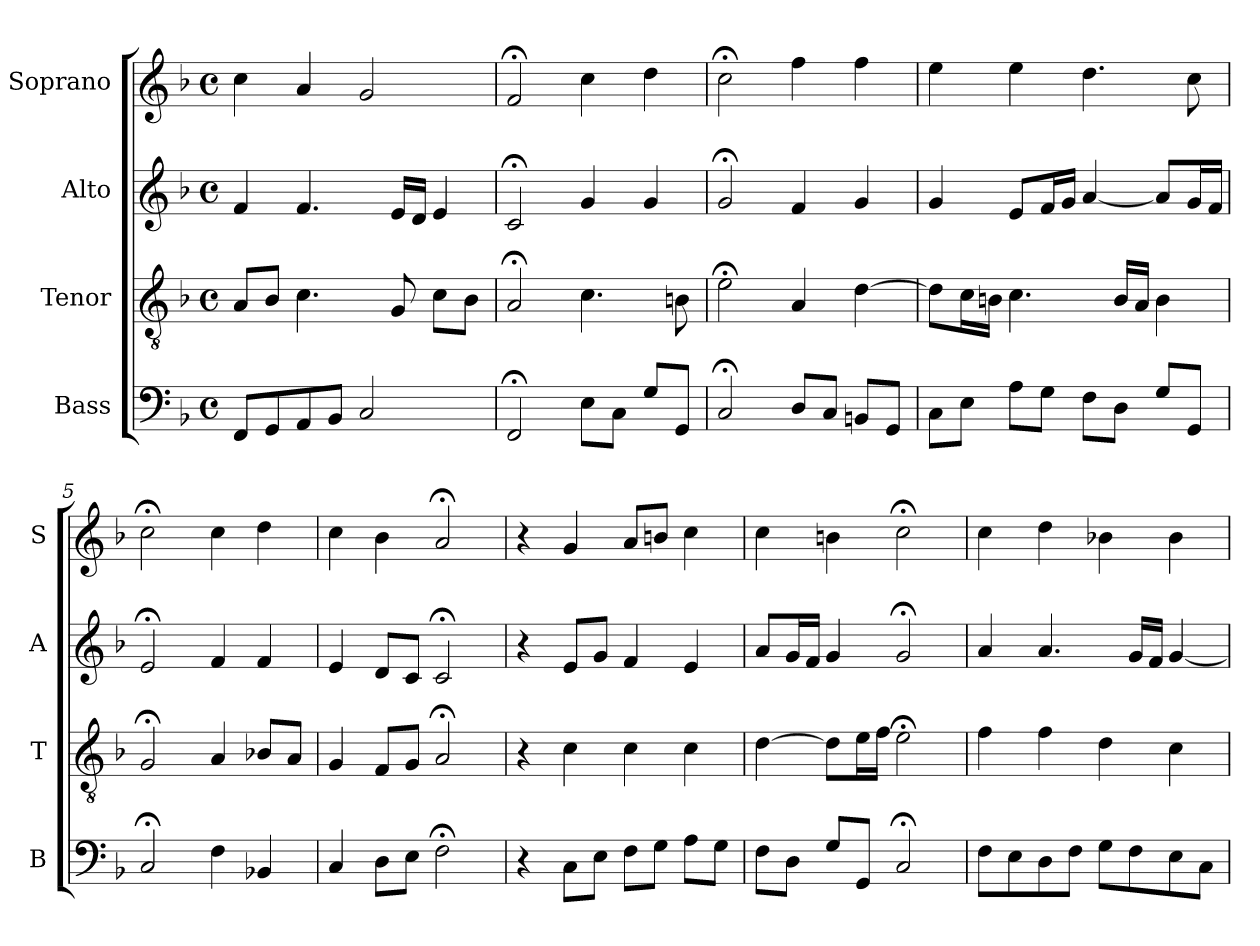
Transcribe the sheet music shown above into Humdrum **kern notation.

**kern	**kern	**kern	**kern
*part4	*part3	*part2	*part1
*staff4	*staff3	*staff2	*staff1
*I"Bass	*I"Tenor	*I"Alto	*I"Soprano
*I'B	*I'T	*I'A	*I'S
*clefF4	*clefGv2	*clefG2	*clefG2
*k[b-]	*k[b-]	*k[b-]	*k[b-]
*F:	*F:	*F:	*F:
*M4/4	*M4/4	*M4/4	*M4/4
*met(c)	*met(c)	*met(c)	*met(c)
*MM100	*MM100	*MM100	*MM100
=1	=1	=1	=1
8FFL	8AL	4f	4cc
8GG	8B-J	.	.
8AA	4.c	4.f	4a
8BB-J	.	.	.
2C	.	.	2g
.	8G	16eLL	.
.	.	16dJJ	.
.	8cL	4e	.
.	8B-J	.	.
=2	=2	=2	=2
2FF;<	2A;<i	2c;<	2f;<i
8EL	4.ci	4g	4cci
8CJ	.	.	.
8GL	.	4g	4dd
8GGJ	8Bn	.	.
=3	=3	=3	=3
2C;<	2e;<	2g;<	2cc;<
8DL	4A	4f	4ff
8CJ	.	.	.
8BBnL	[4d	4g	4ff
8GGJ	.	.	.
=4	=4	=4	=4
8CL	8dL]	4g	4ee
8EJ	16cL	.	.
.	16BnJJ	.	.
8AL	4.c	8eL	4ee
8GJ	.	16fL	.
.	.	16gJJ	.
8FL	.	[4a	4.dd
8DJ	16BLL	.	.
.	16AJJ	.	.
8GL	4B	8aL]	.
8GGJ	.	16gL	8cc
.	.	16fJJ	.
=5	=5	=5	=5
2C;<	2G;<	2e;<	2cc;<
4F	4A	4f	4cc
4BB-X	8B-XL	4f	4dd
.	8AJ	.	.
=6	=6	=6	=6
4C	4G	4e	4cc
8DL	8FL	8dL	4b-
8EJ	8GJ	8cJ	.
2F;<	2A;<	2c;<	2a;<
=7	=7	=7	=7
4r	4r	4r	4r
8CL	4c	8eL	4g
8EJ	.	8gJ	.
8FL	4c	4f	8aL
8GJ	.	.	8bnJ
8AL	4c	4e	4cc
8GJ	.	.	.
=8	=8	=8	=8
8FL	[4d	8aL	4cc
8DJ	.	16gL	.
.	.	16fJJ	.
8GL	8dL]	4g	4bn
8GGJ	16eL	.	.
.	16fJJ	.	.
2C;<	2e;<	2g;<	2cc;<
=9	=9	=9	=9
8FL	4f	4a	4cc
8E	.	.	.
8D	4f	4.a	4dd
8FJ	.	.	.
8GL	4d	.	4b-X
8F	.	16gLL	.
.	.	16fJJ	.
8E	4c	[4g	4b-
8CJ	.	.	.
=	=	=	=
*-	*-	*-	*-
